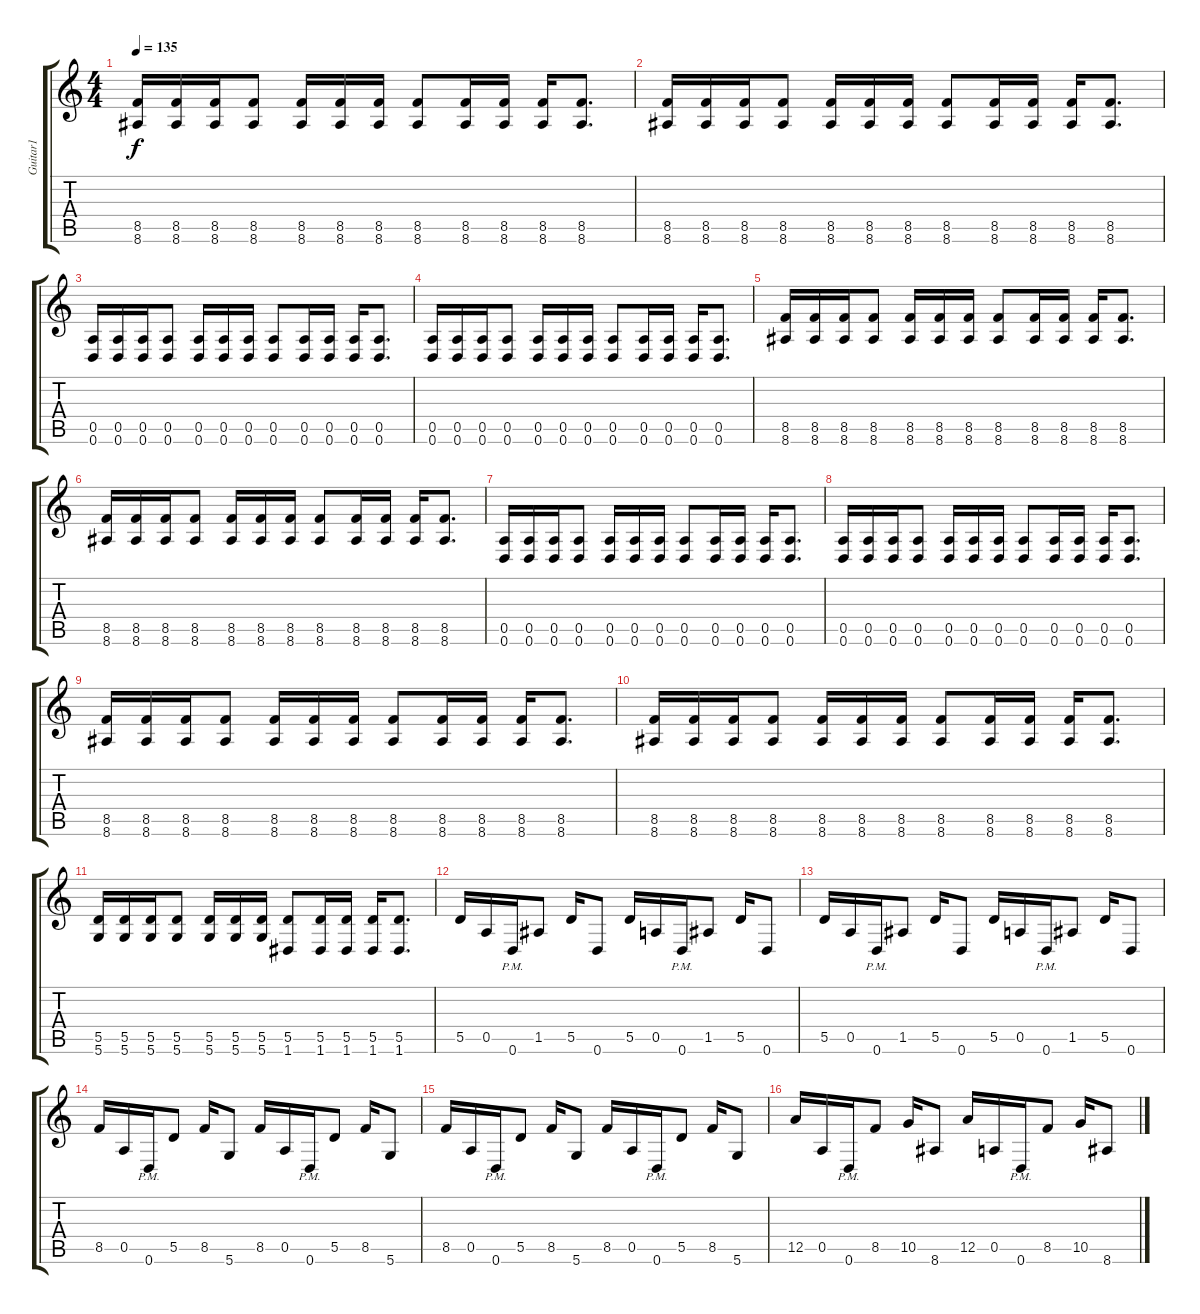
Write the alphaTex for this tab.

\track ("Guitar1" "Guitar1") {instrument distortionguitar}
\staff {score tabs}
\tuning (E4 B3 G3 D3 A2 D2) {hide}
\ts (4 4)
\tempo 135
\clef g2
\ks c
(8.5 8.6).16{dy f} (8.5 8.6).16 (8.5 8.6).16 (8.5 8.6).8 (8.5 8.6).16 (8.5 8.6).16 (8.5 8.6).16 (8.5 8.6).8 (8.5 8.6).16 (8.5 8.6).16 (8.5 8.6).16 (8.5 8.6).8{d} |
(8.5 8.6).16 (8.5 8.6).16 (8.5 8.6).16 (8.5 8.6).8 (8.5 8.6).16 (8.5 8.6).16 (8.5 8.6).16 (8.5 8.6).8 (8.5 8.6).16 (8.5 8.6).16 (8.5 8.6).16 (8.5 8.6).8{d} |
(0.5 0.6).16 (0.5 0.6).16 (0.5 0.6).16 (0.5 0.6).8 (0.5 0.6).16 (0.5 0.6).16 (0.5 0.6).16 (0.5 0.6).8 (0.5 0.6).16 (0.5 0.6).16 (0.5 0.6).16 (0.5 0.6).8{d} |
(0.5 0.6).16 (0.5 0.6).16 (0.5 0.6).16 (0.5 0.6).8 (0.5 0.6).16 (0.5 0.6).16 (0.5 0.6).16 (0.5 0.6).8 (0.5 0.6).16 (0.5 0.6).16 (0.5 0.6).16 (0.5 0.6).8{d} |
(8.5 8.6).16 (8.5 8.6).16 (8.5 8.6).16 (8.5 8.6).8 (8.5 8.6).16 (8.5 8.6).16 (8.5 8.6).16 (8.5 8.6).8 (8.5 8.6).16 (8.5 8.6).16 (8.5 8.6).16 (8.5 8.6).8{d} |
(8.5 8.6).16 (8.5 8.6).16 (8.5 8.6).16 (8.5 8.6).8 (8.5 8.6).16 (8.5 8.6).16 (8.5 8.6).16 (8.5 8.6).8 (8.5 8.6).16 (8.5 8.6).16 (8.5 8.6).16 (8.5 8.6).8{d} |
(0.5 0.6).16 (0.5 0.6).16 (0.5 0.6).16 (0.5 0.6).8 (0.5 0.6).16 (0.5 0.6).16 (0.5 0.6).16 (0.5 0.6).8 (0.5 0.6).16 (0.5 0.6).16 (0.5 0.6).16 (0.5 0.6).8{d} |
(0.5 0.6).16 (0.5 0.6).16 (0.5 0.6).16 (0.5 0.6).8 (0.5 0.6).16 (0.5 0.6).16 (0.5 0.6).16 (0.5 0.6).8 (0.5 0.6).16 (0.5 0.6).16 (0.5 0.6).16 (0.5 0.6).8{d} |
(8.5 8.6).16 (8.5 8.6).16 (8.5 8.6).16 (8.5 8.6).8 (8.5 8.6).16 (8.5 8.6).16 (8.5 8.6).16 (8.5 8.6).8 (8.5 8.6).16 (8.5 8.6).16 (8.5 8.6).16 (8.5 8.6).8{d} |
(8.5 8.6).16 (8.5 8.6).16 (8.5 8.6).16 (8.5 8.6).8 (8.5 8.6).16 (8.5 8.6).16 (8.5 8.6).16 (8.5 8.6).8 (8.5 8.6).16 (8.5 8.6).16 (8.5 8.6).16 (8.5 8.6).8{d} |
(5.5 5.6).16 (5.5 5.6).16 (5.5 5.6).16 (5.5 5.6).8 (5.5 5.6).16 (5.5 5.6).16 (5.5 5.6).16 (5.5 1.6).8 (5.5 1.6).16 (5.5 1.6).16 (5.5 1.6).16 (5.5 1.6).8{d} |
5.5.16 0.5.16 0.6{pm}.16 1.5.8 5.5.16 0.6.8 5.5.16 0.5.16 0.6{pm}.16 1.5.8 5.5.16 0.6.8 |
5.5.16 0.5.16 0.6{pm}.16 1.5.8 5.5.16 0.6.8 5.5.16 0.5.16 0.6{pm}.16 1.5.8 5.5.16 0.6.8 |
8.5.16 0.5.16 0.6{pm}.16 5.5.8 8.5.16 5.6.8 8.5.16 0.5.16 0.6{pm}.16 5.5.8 8.5.16 5.6.8 |
8.5.16 0.5.16 0.6{pm}.16 5.5.8 8.5.16 5.6.8 8.5.16 0.5.16 0.6{pm}.16 5.5.8 8.5.16 5.6.8 |
12.5.16 0.5.16 0.6{pm}.16 8.5.8 10.5.16 8.6.8 12.5.16 0.5.16 0.6{pm}.16 8.5.8 10.5.16 8.6.8
